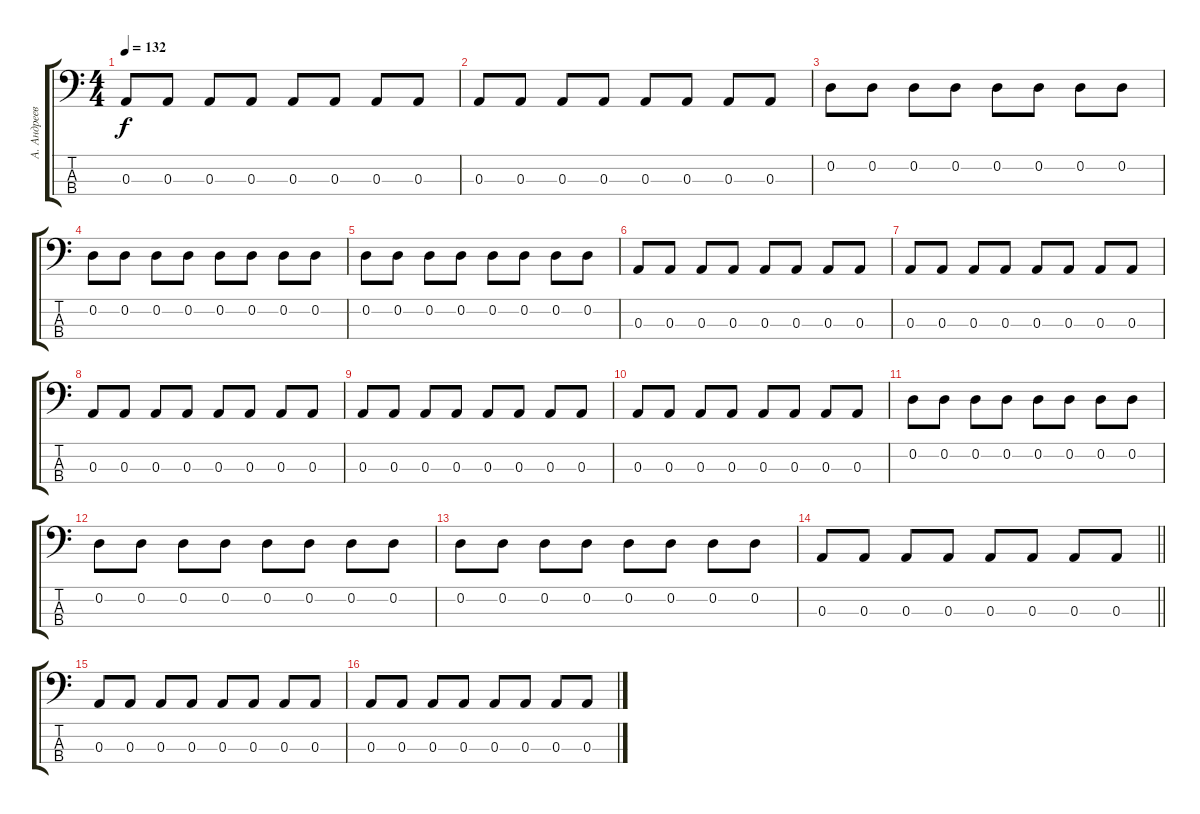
\track ("А. Андреев" "А. Андреев") {instrument electricbassfinger}
\staff {score tabs}
\tuning (G2 D2 A1 E1) {hide}
\ts (4 4)
\tempo 132
\clef f4
\ks c
0.3.8{dy f} 0.3.8 0.3.8 0.3.8 0.3.8 0.3.8 0.3.8 0.3.8 |
0.3.8 0.3.8 0.3.8 0.3.8 0.3.8 0.3.8 0.3.8 0.3.8 |
0.2.8 0.2.8 0.2.8 0.2.8 0.2.8 0.2.8 0.2.8 0.2.8 |
0.2.8 0.2.8 0.2.8 0.2.8 0.2.8 0.2.8 0.2.8 0.2.8 |
0.2.8 0.2.8 0.2.8 0.2.8 0.2.8 0.2.8 0.2.8 0.2.8 |
0.3.8 0.3.8 0.3.8 0.3.8 0.3.8 0.3.8 0.3.8 0.3.8 |
0.3.8 0.3.8 0.3.8 0.3.8 0.3.8 0.3.8 0.3.8 0.3.8 |
0.3.8 0.3.8 0.3.8 0.3.8 0.3.8 0.3.8 0.3.8 0.3.8 |
0.3.8 0.3.8 0.3.8 0.3.8 0.3.8 0.3.8 0.3.8 0.3.8 |
0.3.8 0.3.8 0.3.8 0.3.8 0.3.8 0.3.8 0.3.8 0.3.8 |
0.2.8 0.2.8 0.2.8 0.2.8 0.2.8 0.2.8 0.2.8 0.2.8 |
0.2.8 0.2.8 0.2.8 0.2.8 0.2.8 0.2.8 0.2.8 0.2.8 |
0.2.8 0.2.8 0.2.8 0.2.8 0.2.8 0.2.8 0.2.8 0.2.8 |
\barLineRight lightlight
0.3.8 0.3.8 0.3.8 0.3.8 0.3.8 0.3.8 0.3.8 0.3.8 |
\section ("" "")
0.3.8 0.3.8 0.3.8 0.3.8 0.3.8 0.3.8 0.3.8 0.3.8 |
0.3.8 0.3.8 0.3.8 0.3.8 0.3.8 0.3.8 0.3.8 0.3.8
